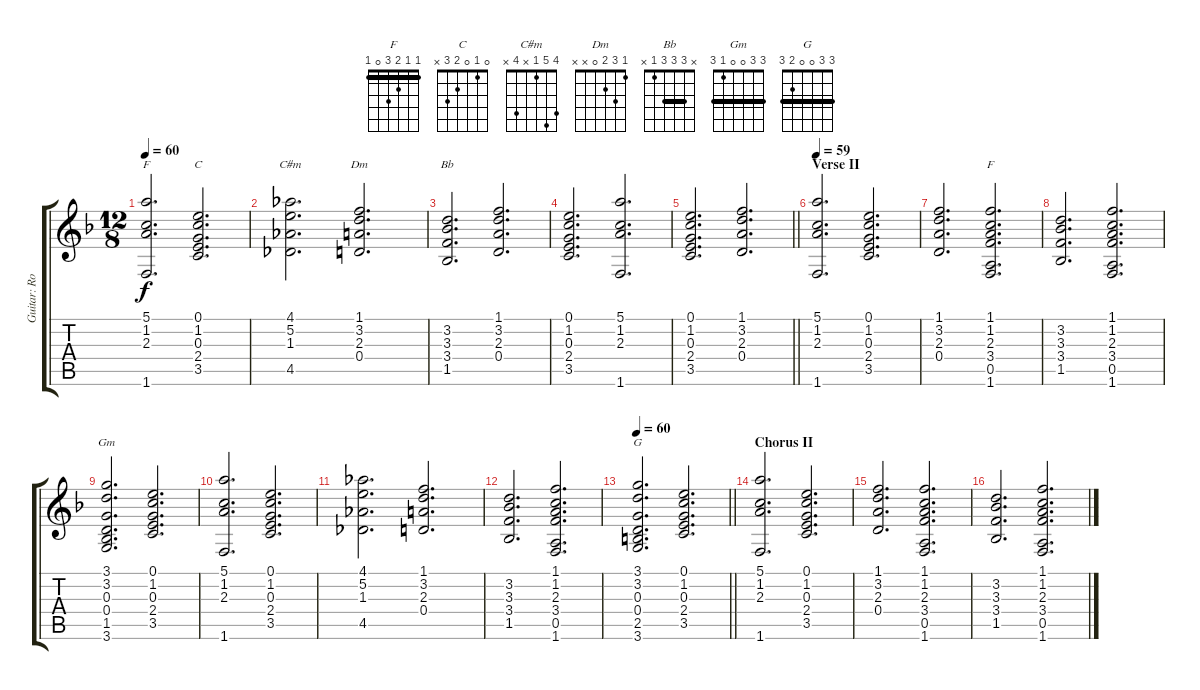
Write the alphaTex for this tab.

\track ("Guitar: Robert" "Guitar: Ro") {instrument electricguitarclean}
\staff {score tabs}
\tuning (E4 B3 G3 D3 A2 E2) {hide}
\chord ("F" 5 1 2 x x 1) {barre 1}
\chord ("C" 0 1 0 2 3 x)
\chord ("C#m" 4 5 1 x 4 x)
\chord ("Dm" 1 3 2 0 x x)
\chord ("Bb" x 3 3 3 1 x) {barre 3}
\chord ("F" 1 1 2 3 0 1) {barre 1}
\chord ("Gm" 3 3 0 0 1 3) {barre 3}
\chord ("G" 3 3 0 0 2 3) {barre 3}
\ts (12 8)
\tempo 60
\clef g2
\ks f
(5.1 1.2 2.3 1.6).2{d ch "F" dy f} (0.1 1.2 0.3 2.4 3.5).2{d ch "C"} |
(4.1 5.2 1.3 4.5).2{d ch "C#m"} (1.1 3.2 2.3 0.4).2{d ch "Dm"} |
(3.2 3.3 3.4 1.5).2{d ch "Bb"} (1.1 3.2 2.3 0.4).2{d} |
(0.1 1.2 0.3 2.4 3.5).2{d} (5.1 1.2 2.3 1.6).2{d} |
\barLineRight lightlight
(0.1 1.2 0.3 2.4 3.5).2{d} (1.1 3.2 2.3 0.4).2{d} |
\section ("" "Verse II")
\tempo 59
(5.1 1.2 2.3 1.6).2{d} (0.1 1.2 0.3 2.4 3.5).2{d} |
(1.1 3.2 2.3 0.4).2{d} (1.1 1.2 2.3 3.4 0.5 1.6).2{d ch "F"} |
(3.2 3.3 3.4 1.5).2{d} (1.1 1.2 2.3 3.4 0.5 1.6).2{d} |
(3.1 3.2 0.3 0.4 1.5 3.6).2{d ch "Gm"} (0.1 1.2 0.3 2.4 3.5).2{d} |
(5.1 1.2 2.3 1.6).2{d} (0.1 1.2 0.3 2.4 3.5).2{d} |
(4.1 5.2 1.3 4.5).2{d} (1.1 3.2 2.3 0.4).2{d} |
(3.2 3.3 3.4 1.5).2{d} (1.1 1.2 2.3 3.4 0.5 1.6).2{d} |
\tempo 60
\barLineRight lightlight
(3.1 3.2 0.3 0.4 2.5 3.6).2{d ch "G"} (0.1 1.2 0.3 2.4 3.5).2{d} |
\section ("" "Chorus II")
(5.1 1.2 2.3 1.6).2{d} (0.1 1.2 0.3 2.4 3.5).2{d} |
(1.1 3.2 2.3 0.4).2{d} (1.1 1.2 2.3 3.4 0.5 1.6).2{d} |
(3.2 3.3 3.4 1.5).2{d} (1.1 1.2 2.3 3.4 0.5 1.6).2{d}
